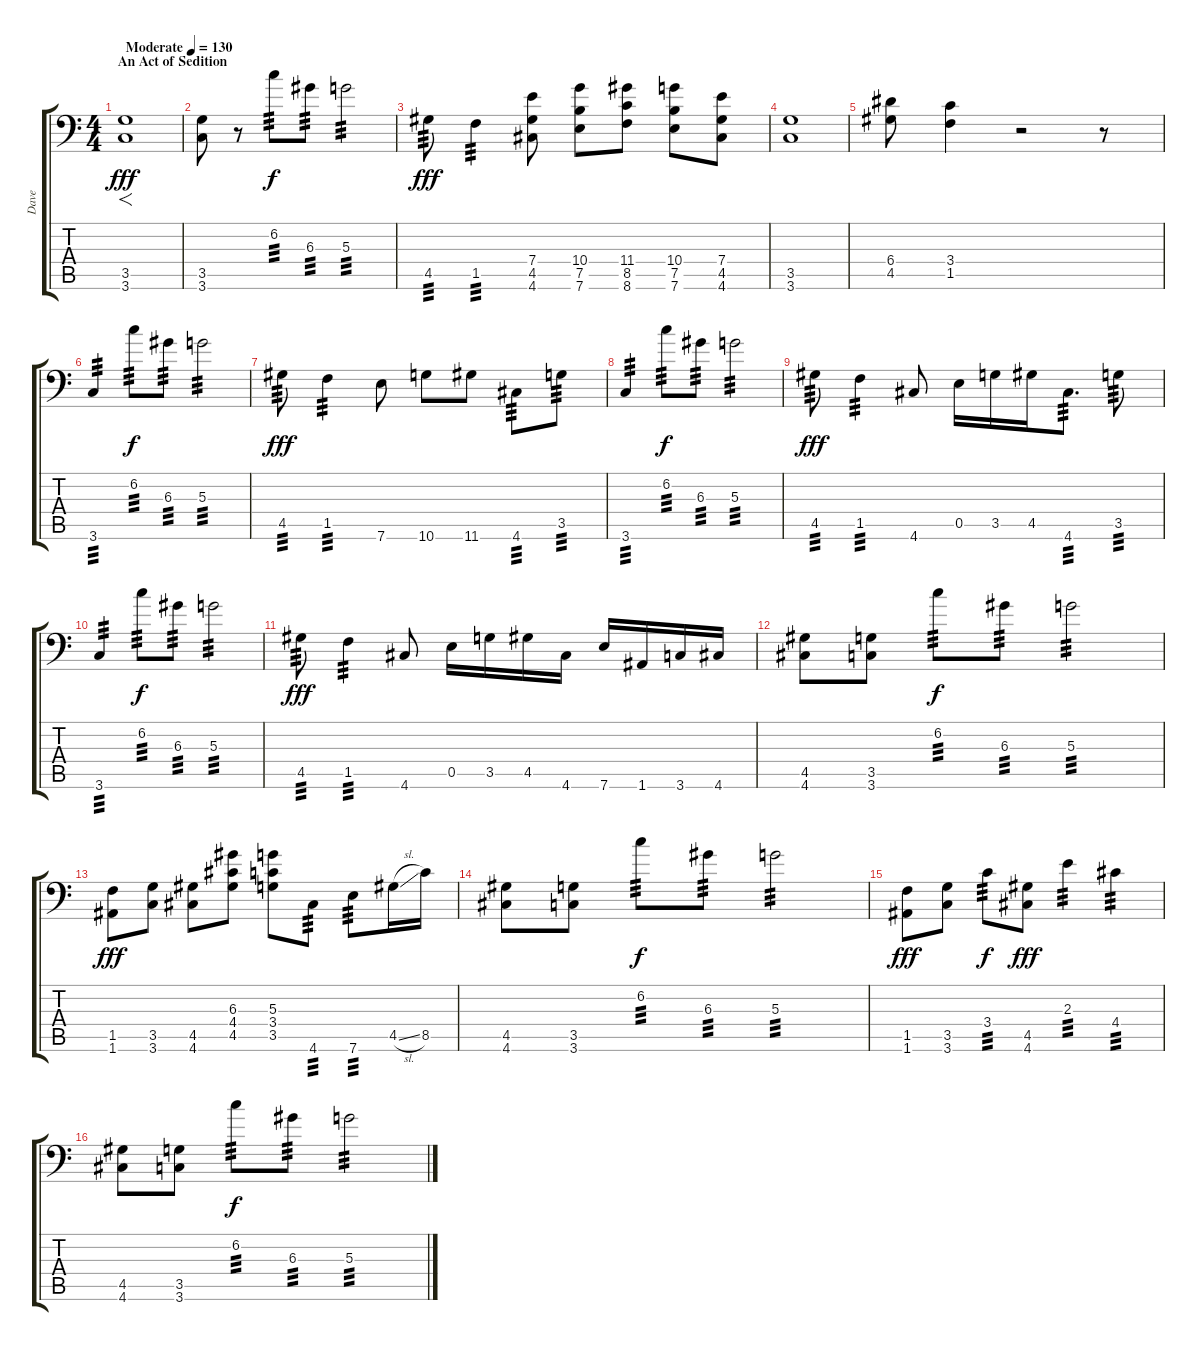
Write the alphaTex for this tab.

\track ("Dave" "Dave") {instrument distortionguitar}
\staff {score tabs}
\tuning (B3 Gb3 D3 A2 E2 A1) {hide}
\ts (4 4)
\section ("" "An Act of Sedition")
\tempo (130 "Moderate")
\tempo 120
\tempo (130 "Moderate")
\clef f4
\ks c
(3.5 3.6).1{f dy fff instrument distortionguitar} |
(3.5 3.6).8 r.8 6.2.8{tp 3 dy f} 6.3.8{tp 3} 5.3.2{tp 3} |
4.5.8{tp 3 dy fff} 1.5.4{tp 3} (7.4 4.5 4.6).8 (10.4 7.5 7.6).8 (11.4 8.5 8.6).8 (10.4 7.5 7.6).8 (7.4 4.5 4.6).8 |
(3.5 3.6).1 |
(6.4 4.5).8 (3.4 1.5).4 r.2 r.8 |
3.6.4{tp 3} 6.2.8{tp 3 dy f} 6.3.8{tp 3} 5.3.2{tp 3} |
4.5.8{tp 3 dy fff} 1.5.4{tp 3} 7.6.8 10.6.8 11.6.8 4.6.8{tp 3} 3.5.8{tp 3} |
3.6.4{tp 3} 6.2.8{tp 3 dy f} 6.3.8{tp 3} 5.3.2{tp 3} |
4.5.8{tp 3 dy fff} 1.5.4{tp 3} 4.6.8 0.5.16 3.5.16 4.5.16 4.6.8{d tp 3} 3.5.8{tp 3} |
3.6.4{tp 3} 6.2.8{tp 3 dy f} 6.3.8{tp 3} 5.3.2{tp 3} |
4.5.8{tp 3 dy fff} 1.5.4{tp 3} 4.6.8 0.5.16 3.5.16 4.5.16 4.6.16 7.6.16 1.6.16 3.6.16 4.6.16 |
(4.5 4.6).8 (3.5 3.6).8 6.2.8{tp 3 dy f} 6.3.8{tp 3} 5.3.2{tp 3} |
(1.5 1.6).8{dy fff} (3.5 3.6).8 (4.5 4.6).8 (6.3 4.4 4.5).8 (5.3 3.4 3.5).8 4.6.8{tp 3} 7.6.8{tp 3} 4.5{sl}.16 8.5.16 |
(4.5 4.6).8 (3.5 3.6).8 6.2.8{tp 3 dy f} 6.3.8{tp 3} 5.3.2{tp 3} |
(1.5 1.6).8{dy fff} (3.5 3.6).8 3.4.8{tp 3 dy f} (4.5 4.6).8{dy fff} 2.3.4{tp 3} 4.4.4{tp 3} |
(4.5 4.6).8 (3.5 3.6).8 6.2.8{tp 3 dy f} 6.3.8{tp 3} 5.3.2{tp 3}
